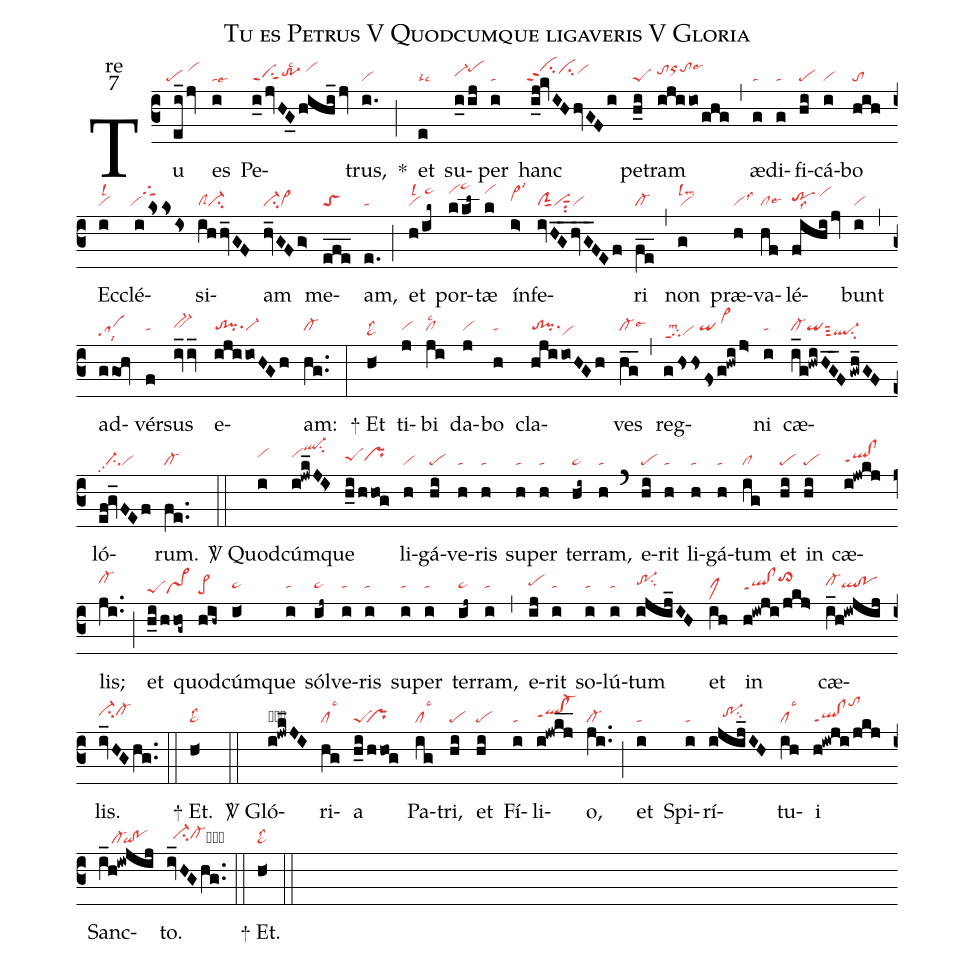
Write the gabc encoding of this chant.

name:Tu es Petrus V Quodcumque ligaveris V Gloria;
office-part:re;
mode:7;
nabc-lines:1;
%%
(c3) Tu(ei_/jv|``pe/vihj) es(i|talse6) Pe(i_0jvHG_0hihi_jv|vippt1su1sut1tr-3hhlsc2/vihj)trus,(i.|vi) <sp>*</sp>(;)
et(e|talsi2lsc3) su(i_0ij|vi-hhpehj)per(i|ta) hanc(i_j!kvIHhvGFi|`cihjppt2cihivihi) pe(h_i|peS)tram(ijiio/ghg|tohiorhjtohjlse6) (,)
æ(g|ta)di(g|ta)fi(hi|pe)cá(i|vi)bo(hih|to) Ec(i|vilsl2)clé(ikssis|`vitgShk)si(ihhv_GF|clSci-)am(hv_GFg>|ci-vi>) me(efe___|toS)am,(e.|ta) (;)
et(h/ik~|vilsl2/pe~hk) por(kkl~|vihkpe~hm)tæ(k|vihk)
ín(i>|vi>hhlsi3)fe(ivHG__hv_G_FEf|clSsut1visut1su2vi)ri(fe__|cl-) (,)
non(g|vilslm2) præ(h|vilss3)va(hf|cllse6)lé(fihijv|trhhlss8/vihj)bunt(i|vi) (,) ad(ggoh|salsi8)vér(f|tahh)sus(iv_iv_|bv-hi) e(ijiioHGh|tohh!pihhsu1vi-hh)am:(hg..|cl-hh) (:)

<sp>+</sp> Et(h<|pe~lss2) ti(j|vihh)bi(ji|clhhlsc2) da(j|vihh)bo(h|tahh) cla(hjiioHGh|tohh!pihhsu1vi)ves(hg__|cl-hhlse6) (,) reg(ghssfsg!hwi/j>|tgppt1lsm2vi/qihh/vi>hk)ni(i|tahh) cæ(i_g!hwiHG__F/gwh_GF|cl-hhqihhsut3ql-su2)ló(ef!gv_FEf|//ci-pp2vi)rum.(fe..|cl-) (::)

<sp>V/</sp> Quod(i|vihi)cúm(i!jwk_JI>|vihiql-hlsu1sux1)que(h_i/hhog|peShhprhh) li(h|vi)gá(hi|pe)ve(h|ta)ris(h|ta) su(h|ta)per(h|ta) ter(hi~|pe~)ram,(h|ta) (`) e(hi|pe)rit(h|ta) li(h|ta)gá(h|ta)tum(ig|cl) et(hi|pe) in(hi|pe) cæ(i!jwkj|qlhg!clhgppt1)lis;(ji..|cl-hj) (;) et(h_i/hhog~|peSvs>) quod(hih~|pe>)cúm(i<|pe~hh)que(i|tahh) sól(ij~|pe~hh)ve(i|tahh)ris(i|tahh) su(i|tahh)per(i|tahh) ter(ij~|pe~hh)ram,(i|tahh) (,) e(ij|pehi)rit(i|tahh) so(i|tahh)lú(i|tahh)tum(ijij_IH|tr-1hisu2) et(ih|clMhh) in(h!iwji/jkj>|qlhg!clhgppt1to>hk) cæ(i_h!iwjij|cl-hiqlhh!pohh)lis.(iv_HGhg..|ci-hicl-hi) (::)

<sp>+</sp> Et.(h<|pe~lss2) (::)

<sp>V/</sp> Gló(i!jwk_JI|obql-hjppt1su2)ri(hg|cllsc3)a(h_i/hhog|peS``pr) Pa(ig|cllsc3)tri,(hi|pe) et(hi|pe) Fí(i|ta)li(i!jwkj__|qlhh!cl-hhppt1)o,(ji..|cl-) (;) et(i|ta) Spi(i|ta)rí(ijij_IH|////tr-1hhsu2)tu(ih|cllsc3)i(h!iwji/jkj|ql!clppt1tohm) Sanc(i_h!iwjij|////cl-`qi!po)to.(iv_HGhg..|//ci-hhcl-hhcb) (::)

<sp>+</sp> Et.(h<|pe~lss2) (::)
